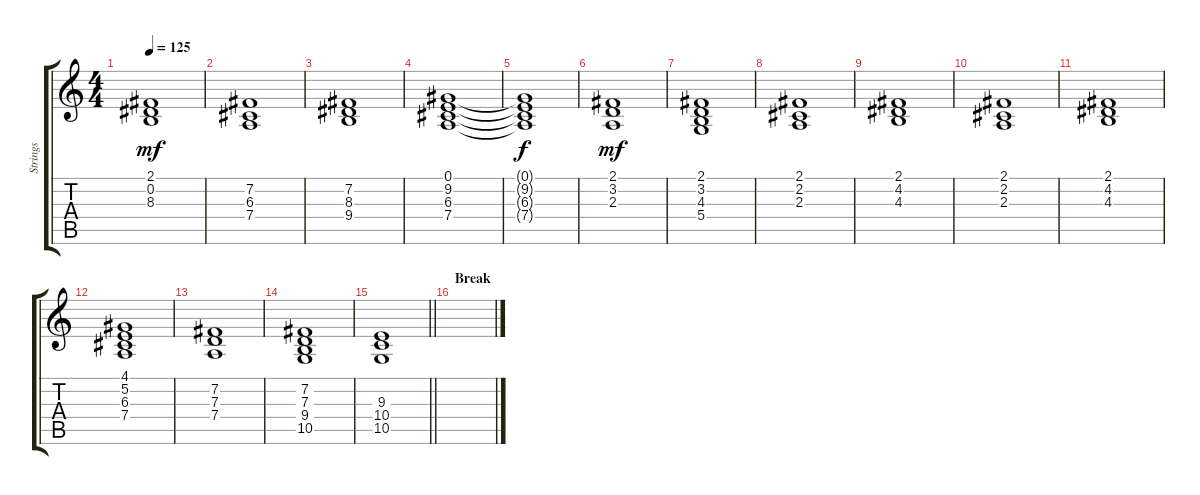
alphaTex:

\track ("Strings" "Strings") {instrument stringensemble1}
\staff {score tabs}
\tuning (E4 B3 G3 D3 A2 E2) {hide}
\ts (4 4)
\tempo 125
\clef g2
\ks c
(2.1 0.2 8.3).1{dy mf} |
(7.2 6.3 7.4).1 |
(7.2 8.3 9.4).1 |
(0.1 9.2 6.3 7.4).1 |
(0.1{t} 9.2{t} 6.3{t} 7.4{t}).1{dy f} |
(2.1 3.2 2.3).1{dy mf} |
(2.1 3.2 4.3 5.4).1 |
(2.1 2.2 2.3).1 |
(2.1 4.2 4.3).1 |
(2.1 2.2 2.3).1 |
(2.1 4.2 4.3).1 |
(4.1 5.2 6.3 7.4).1 |
(7.2 7.3 7.4).1 |
(7.2 7.3 9.4 10.5).1 |
\barLineRight lightlight
(9.3 10.4 10.5).1 |
\section ("" "Break")
